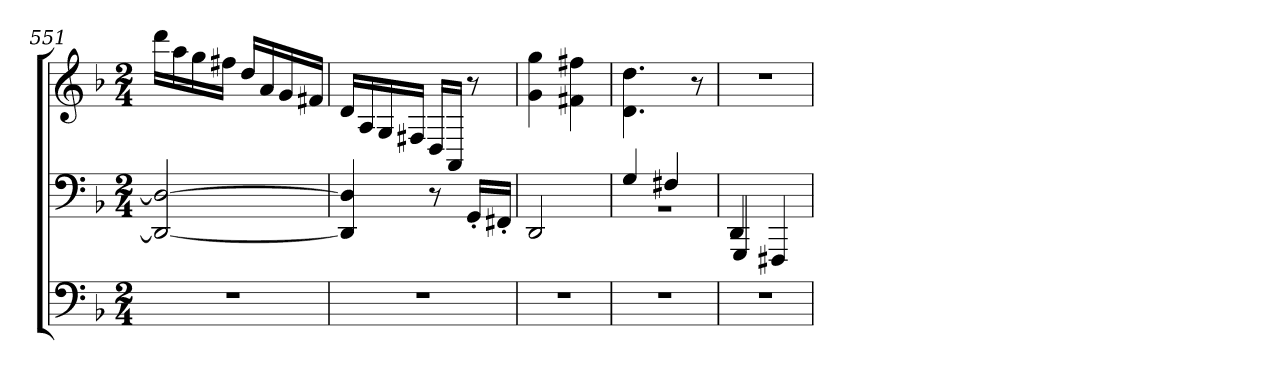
**kern	**kern	**kern
*part3	*part2	*part1
*staff3	*staff2	*staff1
*clefF4	*clefF4	*clefG2
*k[b-]	*k[b-]	*k[b-]
*M2/4	*M2/4	*M2/4
=551	=551	=551
2r	2D_ 2DD_	16dddLL
.	.	16aa
.	.	16gg
.	.	16ff#XJJ
.	.	16ddLL
.	.	16a
.	.	16g
.	.	16f#JJ
=552	=552	=552
2r	4D] 4DD]	16dLL
.	.	16A
.	.	16G
.	.	16F#XJJ
.	8r	16DLL
.	.	16AAJJ
.	16GG'>LL	8r
.	16FF#X'>JJ	.
=553	=553	=553
2r	2DD	4gg 4g
.	.	4ff#X 4f#X
=554	=554	=554
*	*^	*
2r	4G/	2r	4.dd\ 4.d\
.	4F#X/	.	.
.	.	.	8r
=555	=555	=555	=555
2r	4DD/	4GGG/	2r
.	4ryy	4FFF#X/	.
*	*v	*v	*
=	=	=
*-	*-	*-
